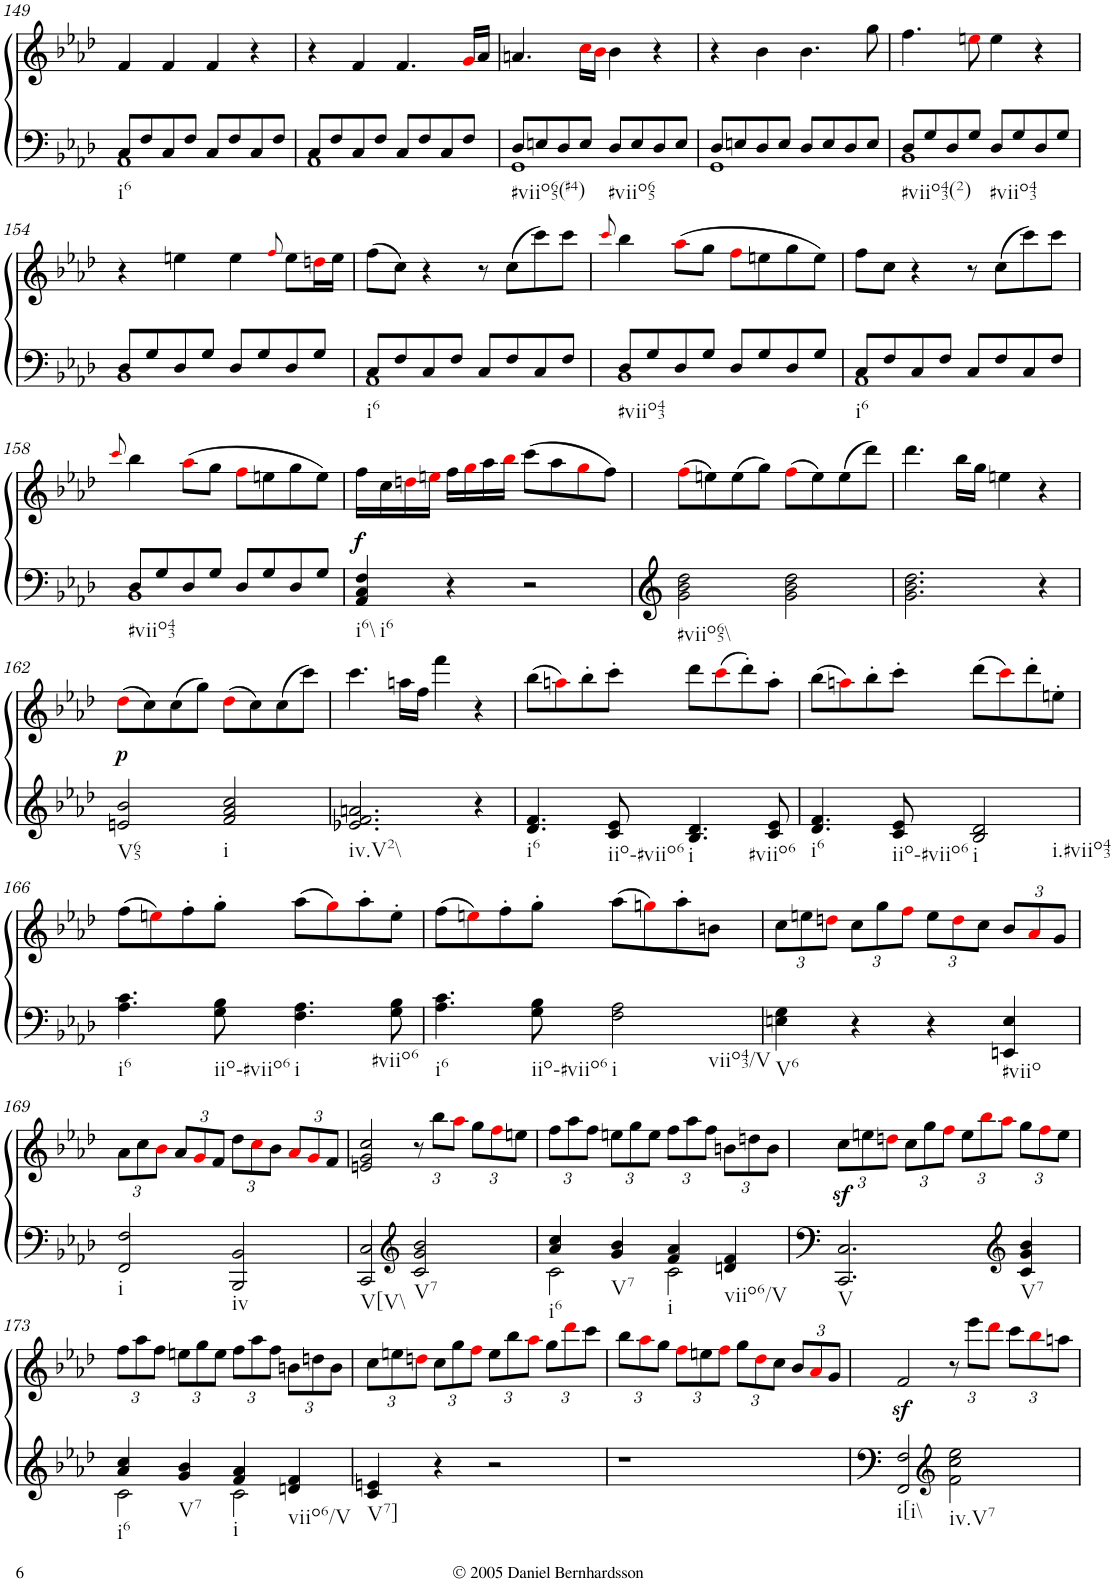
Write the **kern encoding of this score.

**kern	**kern	**dynam
*part1	*part1	*part1
*staff2	*staff1	*staff1/2
*I"Piano	*	*
*I'Pno.	*	*
!!LO:PB:g=z
*clefF4	*clefG2	*
*k[b-e-a-d-]	*k[b-e-a-d-]	*
*M4/4	*M4/4	*
*met(c)	*met(c)	*
=149	=149	=149
*^	*	*
!LO:TX:b:t=i6	!	!	!
8C/L	1AA-	4f/	.
8F/	.	.	.
8C/	.	4f/	.
8F/J	.	.	.
8C/L	.	4f/	.
8F/	.	.	.
8C/	.	4r	.
8F/J	.	.	.
=150	=150	=150	=150
8C/L	1AA-	4r	.
8F/	.	.	.
8C/	.	4f/	.
8F/J	.	.	.
8C/L	.	4.f/	.
8F/	.	.	.
8C/	.	.	.
8F/J	.	16gi/LL	.
.	.	16a-/JJ	.
=151	=151	=151	=151
!LO:TX:b:t=#viio65(#4)	!	!	!
8D-/L	1GG	4.an/	.
8En/	.	.	.
8D-/	.	.	.
8E/J	.	16cci\LL	.
.	.	16b-i\JJ	.
!LO:TX:b:t=#viio65	!	!	!
8D-/L	.	4b-\	.
8E/	.	.	.
8D-/	.	4r	.
8E/J	.	.	.
=152	=152	=152	=152
8D-/L	1GG	4r	.
8En/	.	.	.
8D-/	.	4b-\	.
8E/J	.	.	.
8D-/L	.	4.b-\	.
8E/	.	.	.
8D-/	.	.	.
8E/J	.	8gg\	.
=153	=153	=153	=153
!LO:TX:b:t=#viio43(2)	!	!	!
8D-/L	1BB-	4.ff\	.
8G/	.	.	.
8D-/	.	.	.
8G/J	.	8eeni\	.
!LO:TX:b:t=#viio43	!	!	!
8D-/L	.	4ee\	.
8G/	.	.	.
8D-/	.	4r	.
8G/J	.	.	.
!!LO:LB:g=z
=154	=154	=154	=154
8D-/L	1BB-	4r	.
8G/	.	.	.
8D-/	.	4een\	.
8G/J	.	.	.
8D-/L	.	4ee\	.
8G/	.	.	.
.	.	8qffi/	.
8D-/	.	8ee\L	.
8G/J	.	16ddni\L	.
.	.	16ee\JJ	.
=155	=155	=155	=155
!LO:TX:b:t=i6	!	!	!
8C/L	1AA-	(8ff\L	.
8F/	.	8cc\J)	.
8C/	.	4r	.
8F/J	.	.	.
8C/L	.	8r	.
8F/	.	(8cc\L	.
8C/	.	8ccc\)	.
8F/J	.	8ccc\J	.
=156	=156	=156	=156
.	.	8qccci/	.
!LO:TX:b:t=#viio43	!	!	!
8D-/L	1BB-	4bb-\	.
8G/	.	.	.
8D-/	.	(8aa-i\L	.
8G/J	.	8gg\J	.
8D-/L	.	8ffi\L	.
8G/	.	8een\	.
8D-/	.	8gg\	.
8G/J	.	8ee\J)	.
=157	=157	=157	=157
!LO:TX:b:t=i6	!	!	!
8C/L	1AA-	8ff\L	.
8F/	.	8cc\J	.
8C/	.	4r	.
8F/J	.	.	.
8C/L	.	8r	.
8F/	.	(8cc\L	.
8C/	.	8ccc\)	.
8F/J	.	8ccc\J	.
!!LO:LB:g=z
=158	=158	=158	=158
.	.	8qccci/	.
!LO:TX:b:t=#viio43	!	!	!
8D-/L	1BB-	4bb-\	.
8G/	.	.	.
8D-/	.	(8aa-i\L	.
8G/J	.	8gg\J	.
8D-/L	.	8ffi\L	.
8G/	.	8een\	.
8D-/	.	8gg\	.
8G/J	.	8ee\J)	.
*v	*v	*	*
=159	=159	=159
!LO:TX:b:t=i6\\	!	!
!LO:TX:b:t=i6	!	!
!	!	!LO:DY:b
4AA-/ 4C/ 4F/	16ff\LL	f
.	16cc\	.
.	16ddni\	.
.	16eeni\JJ	.
4r	16ff\LL	.
.	16ggi\	.
.	16aa-\	.
.	16bb-i\JJ	.
2r	(8ccc\L	.
.	8aa-\	.
.	8ggi\	.
.	8ff\J)	.
=160	=160	=160
!LO:TX:b:t=#viio65\\	!	!
2g\ 2b-\ 2dd-\	(8ffi\L	.
.	8een\)	.
.	(8ee\	.
.	8gg\J)	.
2g\ 2b-\ 2dd-\	(8ffi\L	.
.	8ee\)	.
.	(8ee\	.
.	8ddd-\J)	.
=161	=161	=161
2.g\ 2.b-\ 2.dd-\	4.ddd-\	.
.	16bb-\LL	.
.	16gg\JJ	.
.	4een\	.
4r	4r	.
!!LO:LB:g=z
=162	=162	=162
!LO:TX:b:t=V65	!	!
!	!	!LO:DY:b
2en/ 2b-/	(8dd-i\L	p
.	8cc\)	.
.	(8cc\	.
.	8gg\J)	.
!LO:TX:b:t=i	!	!
2f/ 2a-/ 2cc/	(8dd-i\L	.
.	8cc\)	.
.	(8cc\	.
.	8ccc\J)	.
=163	=163	=163
!LO:TX:b:t=iv.V2\\	!	!
2.e-X/ 2.f/ 2.an/	4.ccc\	.
.	16aan\LL	.
.	16ff\JJ	.
.	4fff\	.
4r	4r	.
=164	=164	=164
!LO:TX:b:t=i6	!	!
4.d-/ 4.f/	(8bb-\L	.
.	8aani\)	.
.	8bb-'\	.
!LO:TX:b:t=iio-#viio6	!	!
8c/ 8e-/	8ccc'\J	.
!LO:TX:b:t=i	!	!
4.B-/ 4.d-/	8ddd-\L	.
.	(8ccci\	.
.	8ddd-'\)	.
!LO:TX:b:t=#viio6	!	!
8c/ 8e-/	8aa'\J	.
=165	=165	=165
!LO:TX:b:t=i6	!	!
4.d-/ 4.f/	(8bb-\L	.
.	8aani\)	.
.	8bb-'\	.
!LO:TX:b:t=iio-#viio6	!	!
8c/ 8e-/	8ccc'\J	.
!LO:TX:b:t=i	!	!
!LO:TX:b:t=i.#viio43	!	!
2B-/ 2d-/	(8ddd-\L	.
.	8ccci\)	.
.	8ddd-'\	.
.	8een'\J	.
!!LO:LB:g=z
=166	=166	=166
!LO:TX:b:t=i6	!	!
4.A-\ 4.c\	(8ff\L	.
.	8eeni\)	.
.	8ff'\	.
!LO:TX:b:t=iio-#viio6	!	!
8G\ 8B-\	8gg'\J	.
!LO:TX:b:t=i	!	!
4.F\ 4.A-\	(8aa-\L	.
.	8ggi\)	.
.	8aa-'\	.
!LO:TX:b:t=#viio6	!	!
8G\ 8B-\	8ee'\J	.
=167	=167	=167
!LO:TX:b:t=i6	!	!
4.A-\ 4.c\	(8ff\L	.
.	8eeni\)	.
.	8ff'\	.
!LO:TX:b:t=iio-#viio6	!	!
8G\ 8B-\	8gg'\J	.
!LO:TX:b:t=i	!	!
!LO:TX:b:t=viio43/V	!	!
2F\ 2A-\	(8aa-\L	.
.	8ggni\)	.
.	8aa-'\	.
.	8bn\J	.
=168	=168	=168
*	*Xbrackettup	*
!LO:TX:b:t=V6	!	!
4En\ 4G\	12cc\L	.
.	12een\	.
.	12ddni\J	.
4r	12cc\L	.
.	12gg\	.
.	12ffi\J	.
4r	12ee\L	.
.	12ddi\	.
.	12cc\J	.
!LO:TX:b:t=#viio	!	!
4EEn/ 4E/	12b-/L	.
.	12a-i/	.
.	12g/J	.
!!LO:LB:g=z
=169	=169	=169
!LO:TX:b:t=i	!	!
2FF/ 2F/	12a-\L	.
.	12cc\	.
.	12b-i\J	.
.	12a-/L	.
.	12gi/	.
.	12f/J	.
!LO:TX:b:t=iv	!	!
2BBB-/ 2BB-/	12dd-\L	.
.	12cci\	.
.	12b-\J	.
.	12a-i/L	.
.	12gi/	.
.	12f/J	.
=170	=170	=170
!LO:TX:b:t=V[V\\	!	!
2CC/ 2C/	2en/ 2g/ 2cc/	.
*clefG2	*	*
!LO:TX:b:t=V7	!	!
2c/ 2g/ 2b-/	12r	.
.	12bb-\L	.
.	12aa-i\J	.
.	12gg\L	.
.	12ffi\	.
.	12een\J	.
=171	=171	=171
*^	*	*
!LO:TX:b:t=i6	!	!	!
4a-/ 4cc/	2c\	12ff\L	.
.	.	12aa-\	.
.	.	12ff\J	.
!LO:TX:b:t=V7	!	!	!
4g/ 4b-/	.	12een\L	.
.	.	12gg\	.
.	.	12ee\J	.
!LO:TX:b:t=i	!	!	!
4f/ 4a-/	2c\	12ff\L	.
.	.	12aa-\	.
.	.	12ff\J	.
!LO:TX:b:t=viio6/V	!	!	!
4dn/ 4f/	.	12bn\L	.
.	.	12ddn\	.
.	.	12b\J	.
*v	*v	*	*
=172	=172	=172
!LO:TX:b:t=V	!	!
2.CC/ 2.C/	12ccz<\L	.
.	12een\	.
.	12ddni\J	.
.	12cc\L	.
.	12gg\	.
.	12ffi\J	.
.	12ee\L	.
.	12bb-i\	.
.	12aa-i\J	.
*clefG2	*	*
!LO:TX:b:t=V7	!	!
4c/ 4g/ 4b-/	12gg\L	.
.	12ffi\	.
.	12ee\J	.
!!LO:LB:g=z
=173	=173	=173
*^	*	*
!LO:TX:b:t=i6	!	!	!
4a-/ 4cc/	2c\	12ff\L	.
.	.	12aa-\	.
.	.	12ff\J	.
!LO:TX:b:t=V7	!	!	!
4g/ 4b-/	.	12een\L	.
.	.	12gg\	.
.	.	12ee\J	.
!LO:TX:b:t=i	!	!	!
4f/ 4a-/	2c\	12ff\L	.
.	.	12aa-\	.
.	.	12ff\J	.
!LO:TX:b:t=viio6/V	!	!	!
4dn/ 4f/	.	12bn\L	.
.	.	12ddn\	.
.	.	12b\J	.
*v	*v	*	*
=174	=174	=174
!LO:TX:b:t=V7]	!	!
4c/ 4en/	12cc\L	.
.	12een\	.
.	12ddni\J	.
4r	12cc\L	.
.	12gg\	.
.	12ffi\J	.
2r	12ee\L	.
.	12bb-\	.
.	12aa-i\J	.
.	12gg\L	.
.	12ddd-i\	.
.	12ccc\J	.
=175	=175	=175
1r	12bb-\L	.
.	12aa-i\	.
.	12gg\J	.
.	12ffi\L	.
.	12een\	.
.	12ffi\J	.
.	12gg\L	.
.	12dd-i\	.
.	12cc\J	.
.	12b-/L	.
.	12a-i/	.
.	12g/J	.
=176	=176	=176
!LO:TX:b:t=i[i\\	!	!
2FF/ 2F/	2fz</	.
*clefG2	*	*
!LO:TX:b:t=iv.V7	!	!
2f\ 2cc\ 2ee-\	12r	.
.	12eee-\L	.
.	12ddd-i\J	.
.	12ccc\L	.
.	12bb-i\	.
.	12aan\J	.
=	=	=
*-	*-	*-
